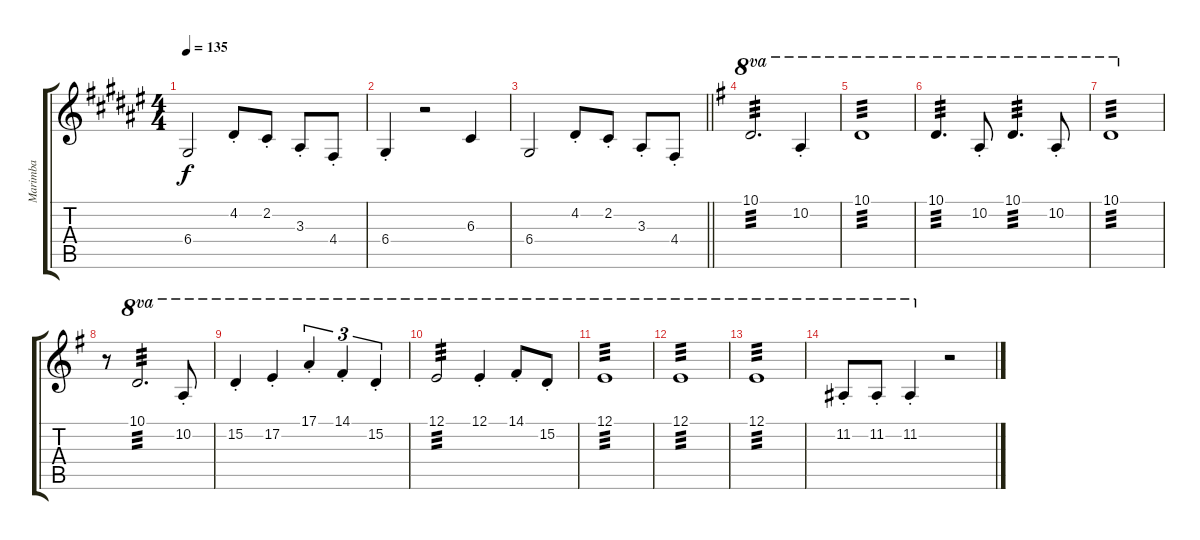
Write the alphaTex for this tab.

\track ("Marimba" "Marimba") {instrument marimba}
\staff {score tabs}
\tuning (E4 B3 G3 D3 A2 E2) {hide}
\ts (4 4)
\tempo 135
\clef g2
\ks d#minor
6.4.2{dy f} 4.2{st}.8 2.2{st}.8 3.3{st}.8 4.4{st}.8 |
6.4{st}.4 r.2 6.3.4 |
\barLineRight lightlight
6.4.2 4.2{st}.8 2.2{st}.8 3.3{st}.8 4.4{st}.8 |
\ks g
10.1.2{d ot 8va tp 3} 10.2{st}.4{ot 8va} |
10.1.1{ot 8va tp 3} |
10.1.4{d ot 8va tp 3} 10.2{st}.8{ot 8va} 10.1.4{d ot 8va tp 3} 10.2{st}.8{ot 8va} |
10.1.1{ot 8va tp 3} |
r.8 10.1.2{d ot 8va tp 3} 10.2{st}.8{ot 8va} |
15.2{st}.4{ot 8va} 17.2{st}.4{ot 8va} 17.1{st}.4{tu (3 2) ot 8va} 14.1{st}.4{tu (3 2) ot 8va} 15.2{st}.4{tu (3 2) ot 8va} |
12.1.2{ot 8va tp 3} 12.1{st}.4{ot 8va} 14.1{st}.8{ot 8va} 15.2{st}.8{ot 8va} |
12.1.1{ot 8va tp 3} |
12.1.1{ot 8va tp 3} |
12.1.1{ot 8va tp 3} |
11.2{st}.8{ot 8va} 11.2{st}.8{ot 8va} 11.2{st}.4{ot 8va} r.2
